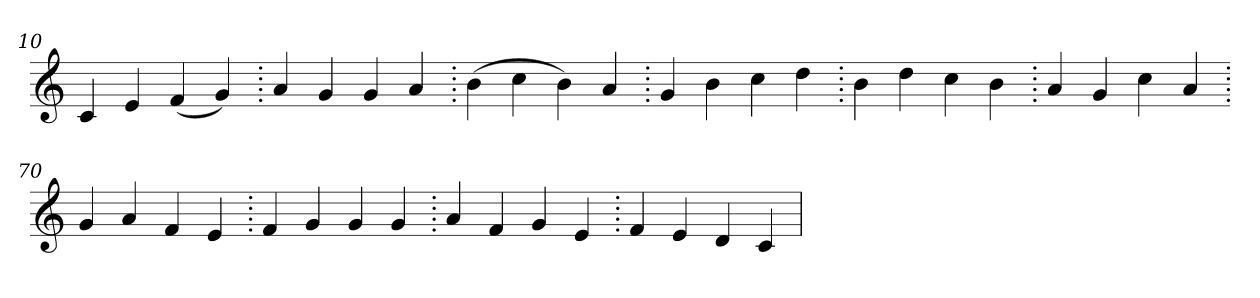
**kern
*part1
*staff1
*clefG2
=10.
4c
4e
(>4f
4g)
=20.
4a
4g
4g
4a
=30.
(>4b
4cc
4b)
4a
=40.
4g
4b
4cc
4dd
=50.
4b
4dd
4cc
4b
=60.
4a
4g
4cc
4a
=70.
4g
4a
4f
4e
=80.
4f
4g
4g
4g
=90.
4a
4f
4g
4e
=100.
4f
4e
4d
4c
=
*-
